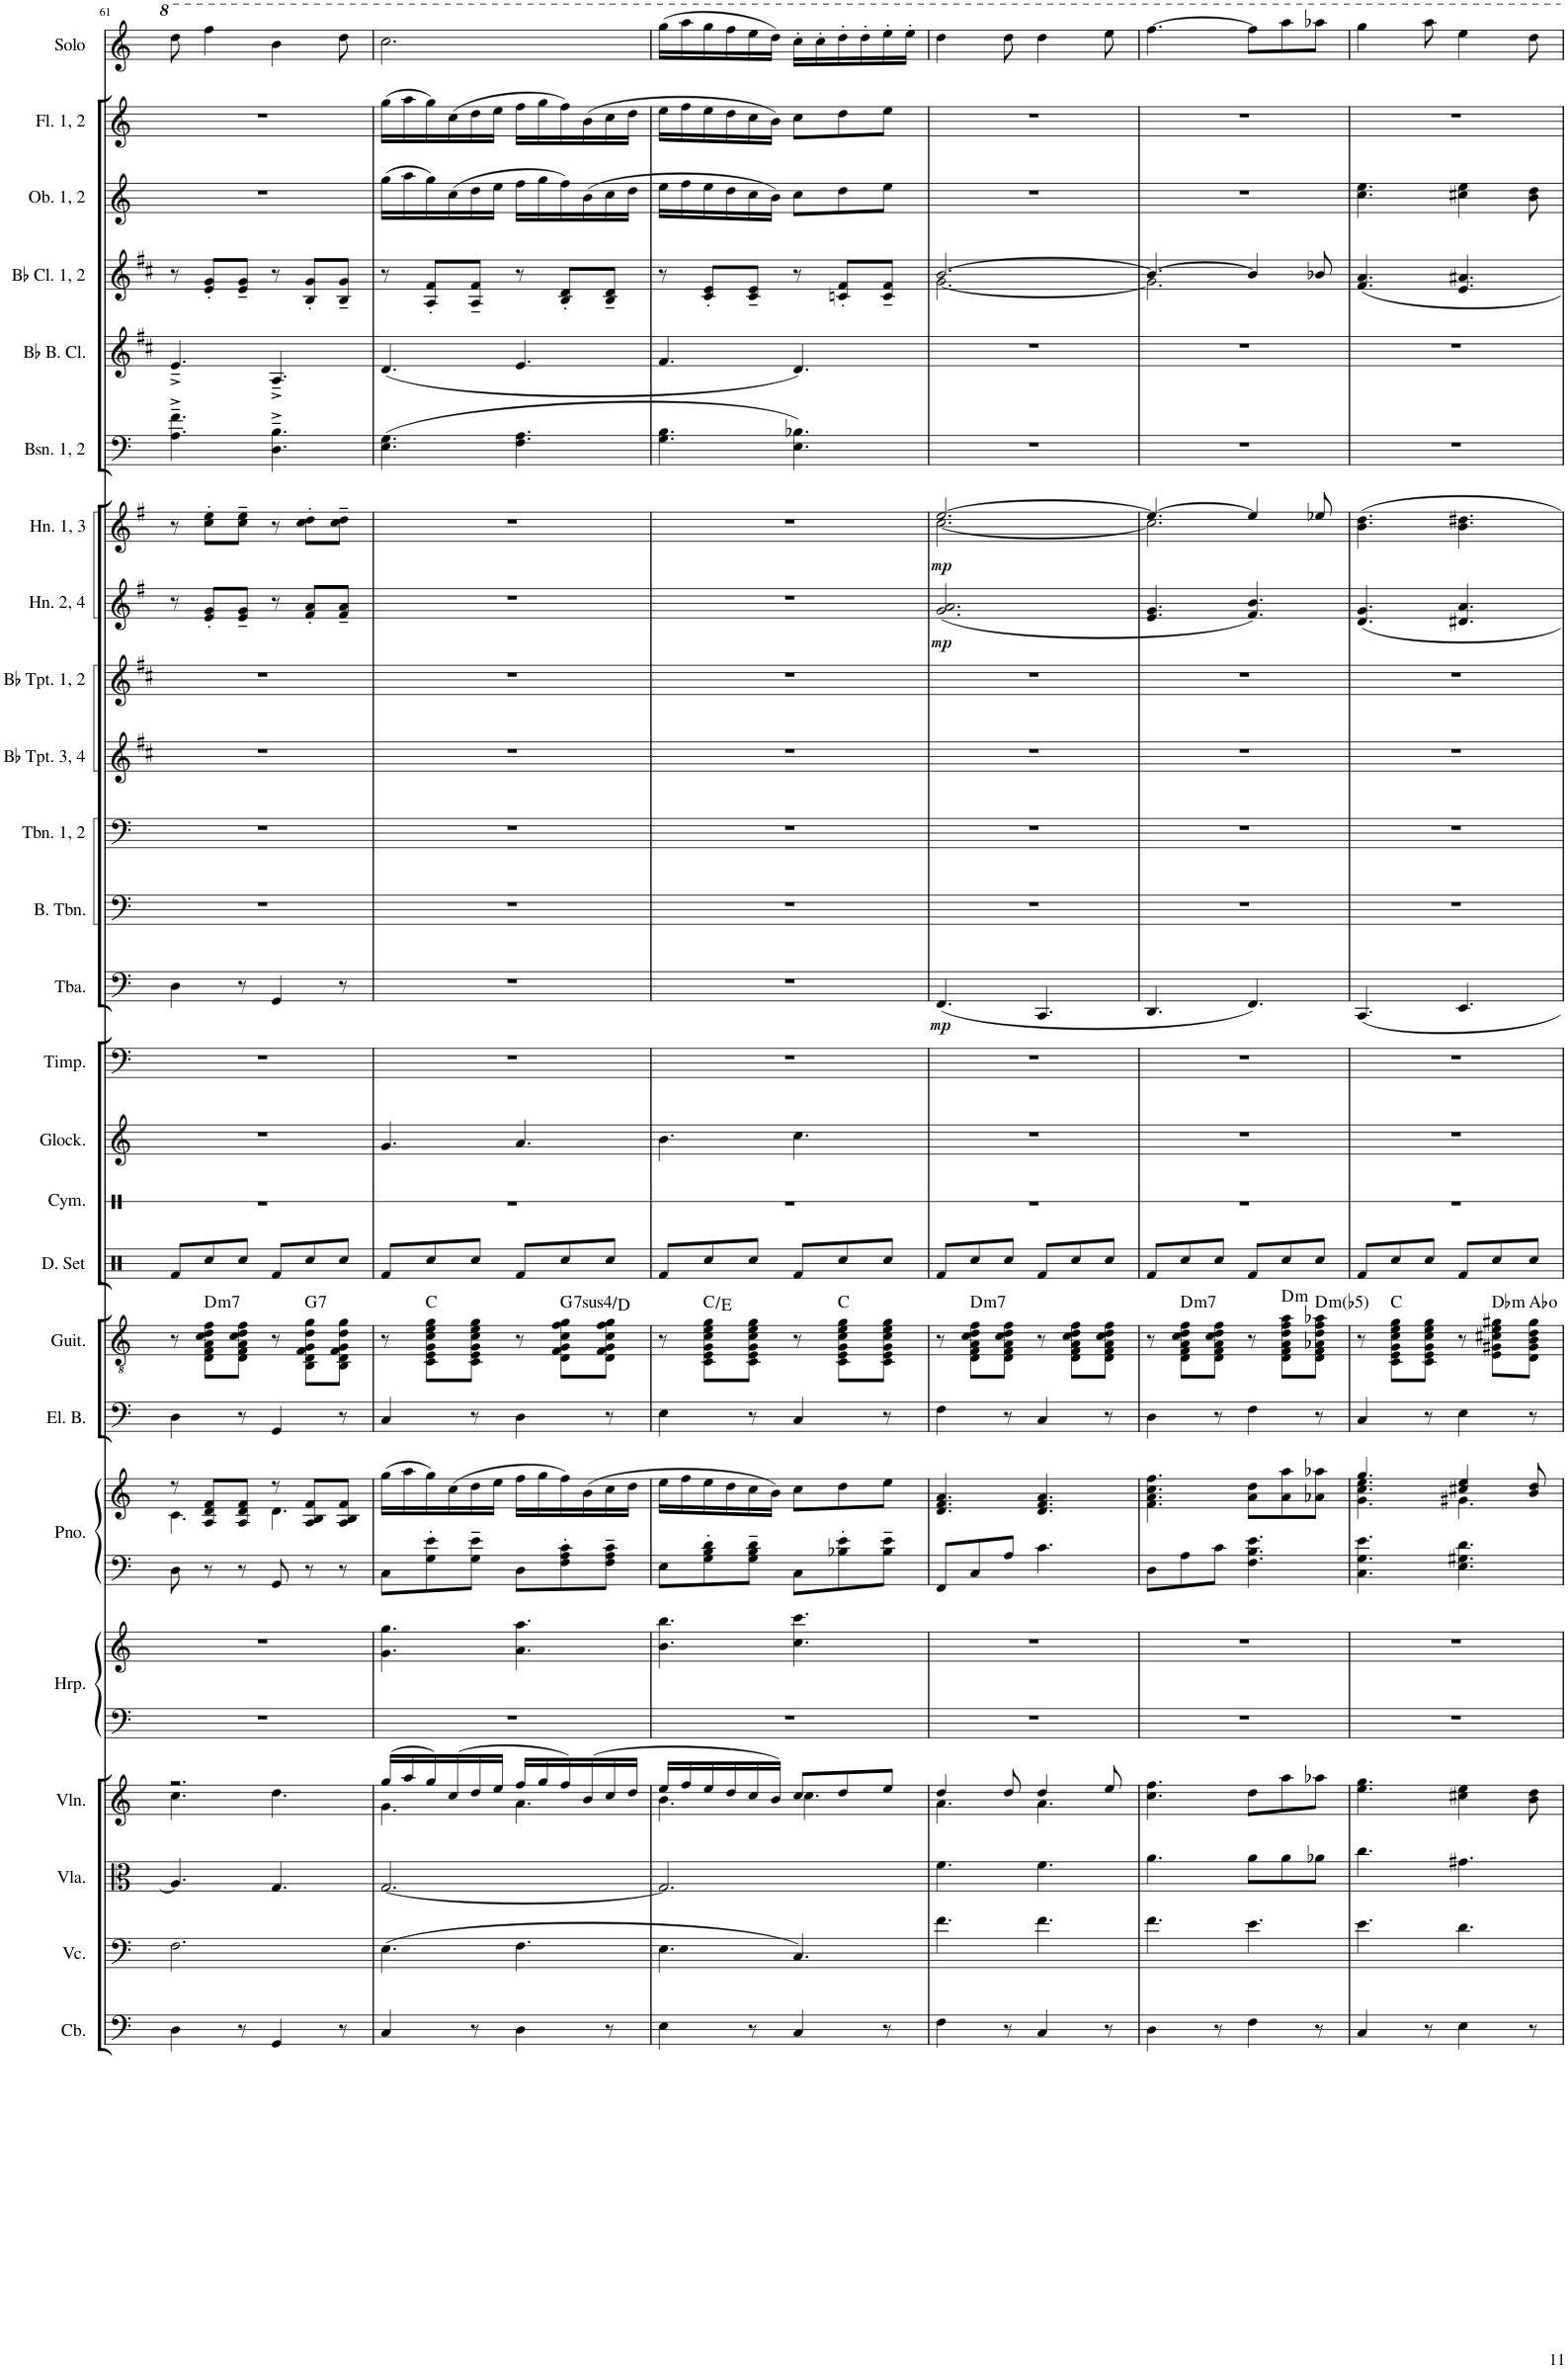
**kern	**kern	**kern	**kern	**kern	**kern	**kern	**kern	**kern	**kern	**harte	**kern	**kern	**kern	**kern	**kern	**dynam	**kern	**kern	**kern	**kern	**kern	**dynam	**kern	**dynam	**kern	**kern	**kern	**kern	**kern	**kern
*part25	*part24	*part23	*part22	*part21	*part21	*part20	*part20	*part19	*part18	*part18	*part17	*part16	*part15	*part14	*part13	*part13	*part12	*part11	*part10	*part9	*part8	*part8	*part7	*part7	*part6	*part5	*part4	*part3	*part2	*part1
*staff27	*staff26	*staff25	*staff24	*staff23	*staff22	*staff21	*staff20	*staff19	*staff18	*	*staff17	*staff16	*staff15	*staff14	*staff13	*staff13	*staff12	*staff11	*staff10	*staff9	*staff8	*staff8	*staff7	*staff7	*staff6	*staff5	*staff4	*staff3	*staff2	*staff1
*I"Contrabass	*I"Violoncello	*I"Viola	*I"Violin	*I"Harp	*	*I"Piano	*	*I"Electric Bass	*I"Acoustic Guitar	*	*I"Drumset	*I"Cymbal	*I"Xylophone	*I"Timpani	*I"Tuba	*	*I"Bass Trombone	*I"Trombone 1 &amp; 2	*I"Bb Trumpet 3 &amp; 4	*I"Bb Trumpet 1 &amp; 2	*I"Horn 2 &amp; 4	*	*I"Horn 1 &amp; 3	*	*I"Bassoon 1 &amp; 2	*I"Bb Bass Clarinet	*I"Bb Clarinet 1 &amp; 2	*I"Oboe 1 &amp; 2	*I"Flute 1 &amp; 2	*I"Solo Flute
*I'Cb.	*I'Vc.	*I'Vla.	*I'Vln.	*I'Hrp.	*	*I'Pno.	*	*I'El. B.	*I'Guit.	*	*I'D. Set	*I'Cym.	*I'Xyl.	*I'Timp.	*I'Tba.	*	*I'B. Tbn.	*I'Tbn. 1, 2	*I'Bb Tpt. 3, 4	*I'Bb Tpt. 1, 2	*I'Hn. 2, 4	*	*I'Hn. 1, 3	*	*I'Bsn. 1, 2	*I'Bb B. Cl.	*I'Bb Cl. 1, 2	*I'Ob. 1, 2	*I'Fl. 1, 2	*I'Solo
!!LO:PB:g=z
*clefF4	*clefF4	*clefC3	*clefG2	*clefF4	*clefG2	*clefF4	*clefG2	*clefF4	*clefGv2	*	*clefX	*clefX	*clefG2	*clefF4	*clefF4	*	*clefF4	*clefF4	*clefG2	*clefG2	*clefG2	*	*clefG2	*	*clefF4	*clefG2	*clefG2	*clefG2	*clefG2	*clefG2
*Trd7c12	*	*	*	*	*	*	*	*Trd7c12	*	*	*	*	*Trd-14c-24	*	*	*	*	*	*Trd1c2	*Trd1c2	*Trd4c7	*	*Trd4c7	*	*	*Trd8c14	*Trd1c2	*	*	*
*k[]	*k[]	*k[]	*k[]	*k[]	*k[]	*k[]	*k[]	*k[]	*k[]	*	*k[]	*k[]	*k[]	*k[]	*k[]	*	*k[]	*k[]	*k[f#c#]	*k[f#c#]	*k[f#]	*	*k[f#]	*	*k[]	*k[f#c#]	*k[f#c#]	*k[]	*k[]	*k[]
*M6/8	*M6/8	*M6/8	*M6/8	*M6/8	*M6/8	*M6/8	*M6/8	*M6/8	*M6/8	*	*M6/8	*M6/8	*M6/8	*M6/8	*M6/8	*	*M6/8	*M6/8	*M6/8	*M6/8	*M6/8	*	*M6/8	*	*M6/8	*M6/8	*M6/8	*M6/8	*M6/8	*M6/8
=61	=61	=61	=61	=61	=61	=61	=61	=61	=61	=61	=61	=61	=61	=61	=61	=61	=61	=61	=61	=61	=61	=61	=61	=61	=61	=61	=61	=61	=61	=61
*	*	*	*^	*	*	*	*^	*	*	*	*	*	*	*	*	*	*	*	*	*	*	*	*	*	*	*	*	*	*	*
4D\	2.F\	4.A/]	2.r	4.cc\	2.r	2.r	8D\	8r	4.c\	4D\	8r	.	8Rf/L	2.r	2.r	2.r	4D\	.	2.r	2.r	2.r	2.r	8r	.	8r	.	4.A\~^ 4.f\~^	4.e~^/	8r	2.r	2.r	8ddd\
!	!	!	!	!	!	!	!	!	!	!	!	!LO:H:kt=m7	!	!	!	!	!	!	!	!	!	!	!	!	!	!	!	!	!	!	!	!
.	.	.	.	.	.	.	8r	8A/ 8d/ 8f/L	.	.	8D\ 8F\ 8A\ 8c\ 8d\ 8f\L	D:min7	8Rcc/	.	.	.	.	.	.	.	.	.	8e/' 8g/'L	.	8cc\' 8ee\'L	.	.	.	8e/' 8g/'L	.	.	4fff\
8r	.	.	.	.	.	.	8r	8A/ 8d/ 8f/J	.	8r	8D\ 8F\ 8A\ 8c\ 8d\ 8f\J	.	8Rcc/J	.	.	.	8r	.	.	.	.	.	8e/~ 8g/~J	.	8cc\~ 8ee\~J	.	.	.	8e/~ 8g/~J	.	.	.
4GG/	.	4.G/	.	4.dd\	.	.	8GG/	8r	4.d\	4GG/	8r	.	8Rf/L	.	.	.	4GG/	.	.	.	.	.	8r	.	8r	.	4.D\~^ 4.B\~^	4.A~^/	8r	.	.	4bb\
!	!	!	!	!	!	!	!	!	!	!	!	!LO:H:kt=7	!	!	!	!	!	!	!	!	!	!	!	!	!	!	!	!	!	!	!	!
.	.	.	.	.	.	.	8r	8A/ 8B/ 8f/L	.	.	8BB\ 8D\ 8F\ 8G\ 8d\ 8g\L	G:7	8Rcc/	.	.	.	.	.	.	.	.	.	8f#/' 8a/'L	.	8cc\' 8dd\'L	.	.	.	8B/' 8g/'L	.	.	.
8r	.	.	.	.	.	.	8r	8A/ 8B/ 8f/J	.	8r	8BB\ 8D\ 8F\ 8G\ 8d\ 8g\J	.	8Rcc/J	.	.	.	8r	.	.	.	.	.	8f#/~ 8a/~J	.	8cc\~ 8dd\~J	.	.	.	8B/~ 8g/~J	.	.	8ddd\
*	*	*	*	*	*	*	*	*v	*v	*	*	*	*	*	*	*	*	*	*	*	*	*	*	*	*	*	*	*	*	*	*	*
=62	=62	=62	=62	=62	=62	=62	=62	=62	=62	=62	=62	=62	=62	=62	=62	=62	=62	=62	=62	=62	=62	=62	=62	=62	=62	=62	=62	=62	=62	=62	=62
4C/	(>4.E\	[2.G/	(>16gg/LL	4.g\	2.r	4.g\ 4.gg\	8C\L	(>16gg\LL	4C/	8r	.	8Rf/L	2.r	4.g/	2.r	2.r	.	2.r	2.r	2.r	2.r	2.r	.	2.r	.	(>4.E\ 4.G\	(<4.d/	8r	(>16gg\LL	(>16gg\LL	2.ccc\
.	.	.	16aa/	.	.	.	.	16aa\	.	.	.	.	.	.	.	.	.	.	.	.	.	.	.	.	.	.	.	.	16aa\	16aa\	.
.	.	.	16gg/)	.	.	.	8G\' 8e\'	16gg\)	.	8C\ 8E\ 8G\ 8c\ 8e\ 8g\L	C:maj	8Rcc/	.	.	.	.	.	.	.	.	.	.	.	.	.	.	.	8A/' 8f#/'L	16gg\)	16gg\)	.
.	.	.	(>16cc/	.	.	.	.	(>16cc\	.	.	.	.	.	.	.	.	.	.	.	.	.	.	.	.	.	.	.	.	(>16cc\	(>16cc\	.
8r	.	.	16dd/	.	.	.	8G\~ 8e\~J	16dd\	8r	8C\ 8E\ 8G\ 8c\ 8e\ 8g\J	.	8Rcc/J	.	.	.	.	.	.	.	.	.	.	.	.	.	.	.	8A/~ 8f#/~J	16dd\	16dd\	.
.	.	.	16ee/JJ	.	.	.	.	16ee\JJ	.	.	.	.	.	.	.	.	.	.	.	.	.	.	.	.	.	.	.	.	16ee\JJ	16ee\JJ	.
4D\	4.F\	.	16ff/LL	4.a\	.	4.a\ 4.aa\	8D\L	16ff\LL	4D\	8r	.	8Rf/L	.	4.a/	.	.	.	.	.	.	.	.	.	.	.	4.F\ 4.A\	4.e/	8r	16ff\LL	16ff\LL	.
.	.	.	16gg/	.	.	.	.	16gg\	.	.	.	.	.	.	.	.	.	.	.	.	.	.	.	.	.	.	.	.	16gg\	16gg\	.
!	!	!	!	!	!	!	!	!	!	!	!LO:H:kt=74	!	!	!	!	!	!	!	!	!	!	!	!	!	!	!	!	!	!	!	!
.	.	.	16ff/)	.	.	.	8F\' 8A\' 8c\'	16ff\)	.	8D\ 8F\ 8G\ 8c\ 8f\ 8g\L	G:sus4(7)/5	8Rcc/	.	.	.	.	.	.	.	.	.	.	.	.	.	.	.	8B/' 8d/'L	16ff\)	16ff\)	.
.	.	.	(>16b/	.	.	.	.	(>16b\	.	.	.	.	.	.	.	.	.	.	.	.	.	.	.	.	.	.	.	.	(>16b\	(>16b\	.
8r	.	.	16cc/	.	.	.	8F\~ 8A\~ 8c\~J	16cc\	8r	8D\ 8F\ 8G\ 8c\ 8f\ 8g\J	.	8Rcc/J	.	.	.	.	.	.	.	.	.	.	.	.	.	.	.	8B/~ 8d/~J	16cc\	16cc\	.
.	.	.	16dd/JJ	.	.	.	.	16dd\JJ	.	.	.	.	.	.	.	.	.	.	.	.	.	.	.	.	.	.	.	.	16dd\JJ	16dd\JJ	.
=63	=63	=63	=63	=63	=63	=63	=63	=63	=63	=63	=63	=63	=63	=63	=63	=63	=63	=63	=63	=63	=63	=63	=63	=63	=63	=63	=63	=63	=63	=63	=63
4E\	4.E\	2.G/]	16ee/LL	4.b\	2.r	4.b\ 4.bb\	8E\L	16ee\LL	4E\	8r	.	8Rf/L	2.r	4.b\	2.r	2.r	.	2.r	2.r	2.r	2.r	2.r	.	2.r	.	4.G\ 4.B\	4.f#/	8r	16ee\LL	16ee\LL	(>16ggg\LL
.	.	.	16ff/	.	.	.	.	16ff\	.	.	.	.	.	.	.	.	.	.	.	.	.	.	.	.	.	.	.	.	16ff\	16ff\	16aaa\
.	.	.	16ee/	.	.	.	8G\' 8B\' 8d\'	16ee\	.	8C\ 8E\ 8G\ 8c\ 8e\ 8g\L	C:maj/3	8Rcc/	.	.	.	.	.	.	.	.	.	.	.	.	.	.	.	8c#/' 8e/'L	16ee\	16ee\	16ggg\
.	.	.	16dd/	.	.	.	.	16dd\	.	.	.	.	.	.	.	.	.	.	.	.	.	.	.	.	.	.	.	.	16dd\	16dd\	16fff\
8r	.	.	16cc/	.	.	.	8G\~ 8B\~ 8d\~J	16cc\	8r	8C\ 8E\ 8G\ 8c\ 8e\ 8g\J	.	8Rcc/J	.	.	.	.	.	.	.	.	.	.	.	.	.	.	.	8c#/~ 8e/~J	16cc\	16cc\	16eee\
.	.	.	16b/JJ)	.	.	.	.	16b\JJ)	.	.	.	.	.	.	.	.	.	.	.	.	.	.	.	.	.	.	.	.	16b\JJ)	16b\JJ)	16ddd\JJ)
4C/	4.C/)	.	8cc/L	4.cc\	.	4.cc\ 4.ccc\	8C\L	8cc\L	4C/	8r	.	8Rf/L	.	4.cc\	.	.	.	.	.	.	.	.	.	.	.	4.E\ 4.B-X\)	4.d/)	8r	8cc\L	8cc\L	16ccc'\LL
.	.	.	.	.	.	.	.	.	.	.	.	.	.	.	.	.	.	.	.	.	.	.	.	.	.	.	.	.	.	.	16ccc'\
.	.	.	8dd/	.	.	.	8B-X\' 8e\'	8dd\	.	8C\ 8E\ 8G\ 8c\ 8e\ 8g\L	C:maj	8Rcc/	.	.	.	.	.	.	.	.	.	.	.	.	.	.	.	8cn/' 8f#/'L	8dd\	8dd\	16ddd'\
.	.	.	.	.	.	.	.	.	.	.	.	.	.	.	.	.	.	.	.	.	.	.	.	.	.	.	.	.	.	.	16ddd'\
8r	.	.	8ee/J	.	.	.	8B-\~ 8e\~J	8ee\J	8r	8C\ 8E\ 8G\ 8c\ 8e\ 8g\J	.	8Rcc/J	.	.	.	.	.	.	.	.	.	.	.	.	.	.	.	8c/~ 8f#/~J	8ee\J	8ee\J	16eee'\
.	.	.	.	.	.	.	.	.	.	.	.	.	.	.	.	.	.	.	.	.	.	.	.	.	.	.	.	.	.	.	16eee'\JJ
=64	=64	=64	=64	=64	=64	=64	=64	=64	=64	=64	=64	=64	=64	=64	=64	=64	=64	=64	=64	=64	=64	=64	=64	=64	=64	=64	=64	=64	=64	=64	=64
*	*	*	*	*	*	*	*	*	*	*	*	*	*	*	*	*	*	*	*	*	*	*	*	*^	*	*	*	*^	*	*	*
!	!	!	!	!	!	!	!	!	!	!	!	!	!	!	!	!	!LO:DY:b	!	!	!	!	!	!LO:DY:b	!	!	!LO:DY:b	!	!	!	!	!	!	!
4F\	4.f\	4.f\	4dd/	4.a\	2.r	2.r	8FF/L	4.d/ 4.f/ 4.a/	4F\	8r	.	8Rf/L	2.r	2.r	2.r	(<4.FF/	mp	2.r	2.r	2.r	2.r	(<2.g/ 2.a/	mp	[>2.ee/	[<2.cc\	mp	2.r	2.r	[>2.b/	[<2.g\	2.r	2.r	4ddd\
!	!	!	!	!	!	!	!	!	!	!	!LO:H:kt=m7	!	!	!	!	!	!	!	!	!	!	!	!	!	!	!	!	!	!	!	!	!	!
.	.	.	.	.	.	.	8C/	.	.	8D\ 8F\ 8A\ 8c\ 8d\ 8f\L	D:min7	8Rcc/	.	.	.	.	.	.	.	.	.	.	.	.	.	.	.	.	.	.	.	.	.
8r	.	.	8dd/	.	.	.	8A/J	.	8r	8D\ 8F\ 8A\ 8c\ 8d\ 8f\J	.	8Rcc/J	.	.	.	.	.	.	.	.	.	.	.	.	.	.	.	.	.	.	.	.	8ddd\
4C/	4.f\	4.f\	4dd/	4.a\	.	.	4.c\	4.d/ 4.f/ 4.a/	4C/	8r	.	8Rf/L	.	.	.	4.CC/	.	.	.	.	.	.	.	.	.	.	.	.	.	.	.	.	4ddd\
.	.	.	.	.	.	.	.	.	.	8D\ 8F\ 8A\ 8c\ 8d\ 8f\L	.	8Rcc/	.	.	.	.	.	.	.	.	.	.	.	.	.	.	.	.	.	.	.	.	.
8r	.	.	8ee/	.	.	.	.	.	8r	8D\ 8F\ 8A\ 8c\ 8d\ 8f\J	.	8Rcc/J	.	.	.	.	.	.	.	.	.	.	.	.	.	.	.	.	.	.	.	.	8eee\
*	*	*	*v	*v	*	*	*	*	*	*	*	*	*	*	*	*	*	*	*	*	*	*	*	*	*	*	*	*	*	*	*	*	*
=65	=65	=65	=65	=65	=65	=65	=65	=65	=65	=65	=65	=65	=65	=65	=65	=65	=65	=65	=65	=65	=65	=65	=65	=65	=65	=65	=65	=65	=65	=65	=65	=65
4D\	4.f\	4.a\	4.cc\ 4.ff\	2.r	2.r	8D\L	4.f\ 4.a\ 4.cc\ 4.ff\	4D\	8r	.	8Rf/L	2.r	2.r	2.r	4.DD/	.	2.r	2.r	2.r	2.r	4.e/ 4.g/	.	4.ee/_	2.cc\]	.	2.r	2.r	4.b/_	2.g\]	2.r	2.r	[4.fff\
!	!	!	!	!	!	!	!	!	!	!LO:H:kt=m7	!	!	!	!	!	!	!	!	!	!	!	!	!	!	!	!	!	!	!	!	!	!
.	.	.	.	.	.	8A\	.	.	8D\ 8F\ 8A\ 8c\ 8d\ 8f\L	D:min7	8Rcc/	.	.	.	.	.	.	.	.	.	.	.	.	.	.	.	.	.	.	.	.	.
8r	.	.	.	.	.	8c\J	.	8r	8D\ 8F\ 8A\ 8c\ 8d\ 8f\J	.	8Rcc/J	.	.	.	.	.	.	.	.	.	.	.	.	.	.	.	.	.	.	.	.	.
4F\	4.e\	8a\L	8dd\L	.	.	4.F\ 4.B\ 4.e\	8a\ 8dd\L	4F\	8r	.	8Rf/L	.	.	.	4.FF/)	.	.	.	.	.	4.f#/ 4.b/)	.	4ee/]	.	.	.	.	4b/]	.	.	.	8fff\L]
!	!	!	!	!	!	!	!	!	!	!LO:H:kt=m	!	!	!	!	!	!	!	!	!	!	!	!	!	!	!	!	!	!	!	!	!	!
.	.	8a\	8aa\	.	.	.	8a\ 8aa\	.	8D\ 8F\ 8A\ 8d\ 8f\ 8a\L	D:min	8Rcc/	.	.	.	.	.	.	.	.	.	.	.	.	.	.	.	.	.	.	.	.	8aaa\
!	!	!	!	!	!	!	!	!	!	!LO:H:kt=m	!	!	!	!	!	!	!	!	!	!	!	!	!	!	!	!	!	!	!	!	!	!
8r	.	8a-X\J	8aa-X\J	.	.	.	8a-X\ 8aa-X\J	8r	8D\ 8F\ 8A-X\ 8d\ 8f\ 8a-X\J	D:(b3,b5)	8Rcc/J	.	.	.	.	.	.	.	.	.	.	.	8ee-X/	.	.	.	.	8b-X/	.	.	.	8aaa-X\J
*	*	*	*	*	*	*	*	*	*	*	*	*	*	*	*	*	*	*	*	*	*	*	*v	*v	*	*	*	*v	*v	*	*	*
=66	=66	=66	=66	=66	=66	=66	=66	=66	=66	=66	=66	=66	=66	=66	=66	=66	=66	=66	=66	=66	=66	=66	=66	=66	=66	=66	=66	=66	=66	=66
*	*	*	*	*	*	*	*^	*	*	*	*	*	*	*	*	*	*	*	*	*	*	*	*	*	*	*	*	*	*	*
4C/	4.e\	4.cc\	4.ee\ 4.gg\	2.r	2.r	4.C\ 4.G\ 4.e\	4.gg/	4.g\ 4.cc\ 4.ee\	4C/	8r	.	8Rf/L	2.r	2.r	2.r	4.CC/	.	2.r	2.r	2.r	2.r	4.d/ 4.g/	.	4.b\ 4.dd\	.	2.r	2.r	4.f#/ 4.a/	4.cc\ 4.ee\	2.r	4ggg\
.	.	.	.	.	.	.	.	.	.	8C\ 8E\ 8G\ 8c\ 8e\ 8g\L	C:maj	8Rcc/	.	.	.	.	.	.	.	.	.	.	.	.	.	.	.	.	.	.	.
8r	.	.	.	.	.	.	.	.	8r	8C\ 8E\ 8G\ 8c\ 8e\ 8g\J	.	8Rcc/J	.	.	.	.	.	.	.	.	.	.	.	.	.	.	.	.	.	.	8aaa\
4E\	4.d\	4.g#X\	4cc#X\ 4ee\	.	.	4.E\ 4.G#X\ 4.d\	4cc#X/ 4ee/	4.g#X\	4E\	8r	.	8Rf/L	.	.	.	4.EE/	.	.	.	.	.	4.d#X/ 4.a/	.	4.b\ 4.dd#X\	.	.	.	4.e/ 4.a#X/	4cc#X\ 4ee\	.	4eee\
!	!	!	!	!	!	!	!	!	!	!	!LO:H:kt=m	!	!	!	!	!	!	!	!	!	!	!	!	!	!	!	!	!	!	!	!
.	.	.	.	.	.	.	.	.	.	8E\ 8G#X\ 8c#X\ 8e\ 8g#X\L	Db:min	8Rcc/	.	.	.	.	.	.	.	.	.	.	.	.	.	.	.	.	.	.	.
8r	.	.	8b\ 8dd\	.	.	.	8b/ 8dd/	.	8r	8D\ 8G#\ 8B\ 8d\ 8g#\J	Ab:dim	8Rcc/J	.	.	.	.	.	.	.	.	.	.	.	.	.	.	.	.	8b\ 8dd\	.	8ddd\
*	*	*	*	*	*	*	*v	*v	*	*	*	*	*	*	*	*	*	*	*	*	*	*	*	*	*	*	*	*	*	*	*
=	=	=	=	=	=	=	=	=	=	=	=	=	=	=	=	=	=	=	=	=	=	=	=	=	=	=	=	=	=	=
*-	*-	*-	*-	*-	*-	*-	*-	*-	*-	*-	*-	*-	*-	*-	*-	*-	*-	*-	*-	*-	*-	*-	*-	*-	*-	*-	*-	*-	*-	*-
